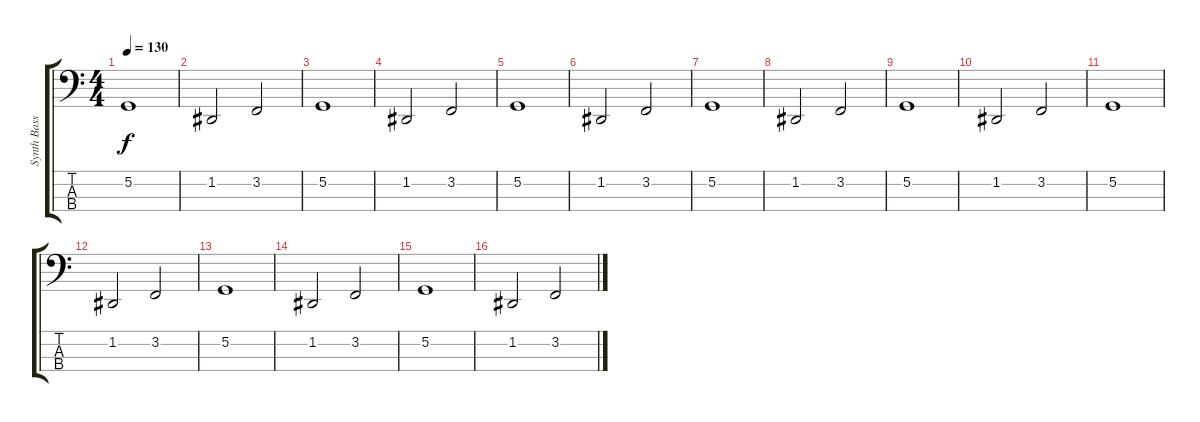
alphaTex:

\track ("Synth Bass" "Synth Bass") {instrument synthvoice}
\staff {score tabs}
\tuning (G2 D2 A1 E1) {hide}
\ts (4 4)
\tempo 130
\clef f4
\ks c
5.2.1{dy f} |
1.2.2 3.2.2 |
5.2.1 |
1.2.2 3.2.2 |
5.2.1 |
1.2.2 3.2.2 |
5.2.1 |
1.2.2 3.2.2 |
5.2.1 |
1.2.2 3.2.2 |
5.2.1 |
1.2.2 3.2.2 |
5.2.1 |
1.2.2 3.2.2 |
5.2.1 |
1.2.2 3.2.2
